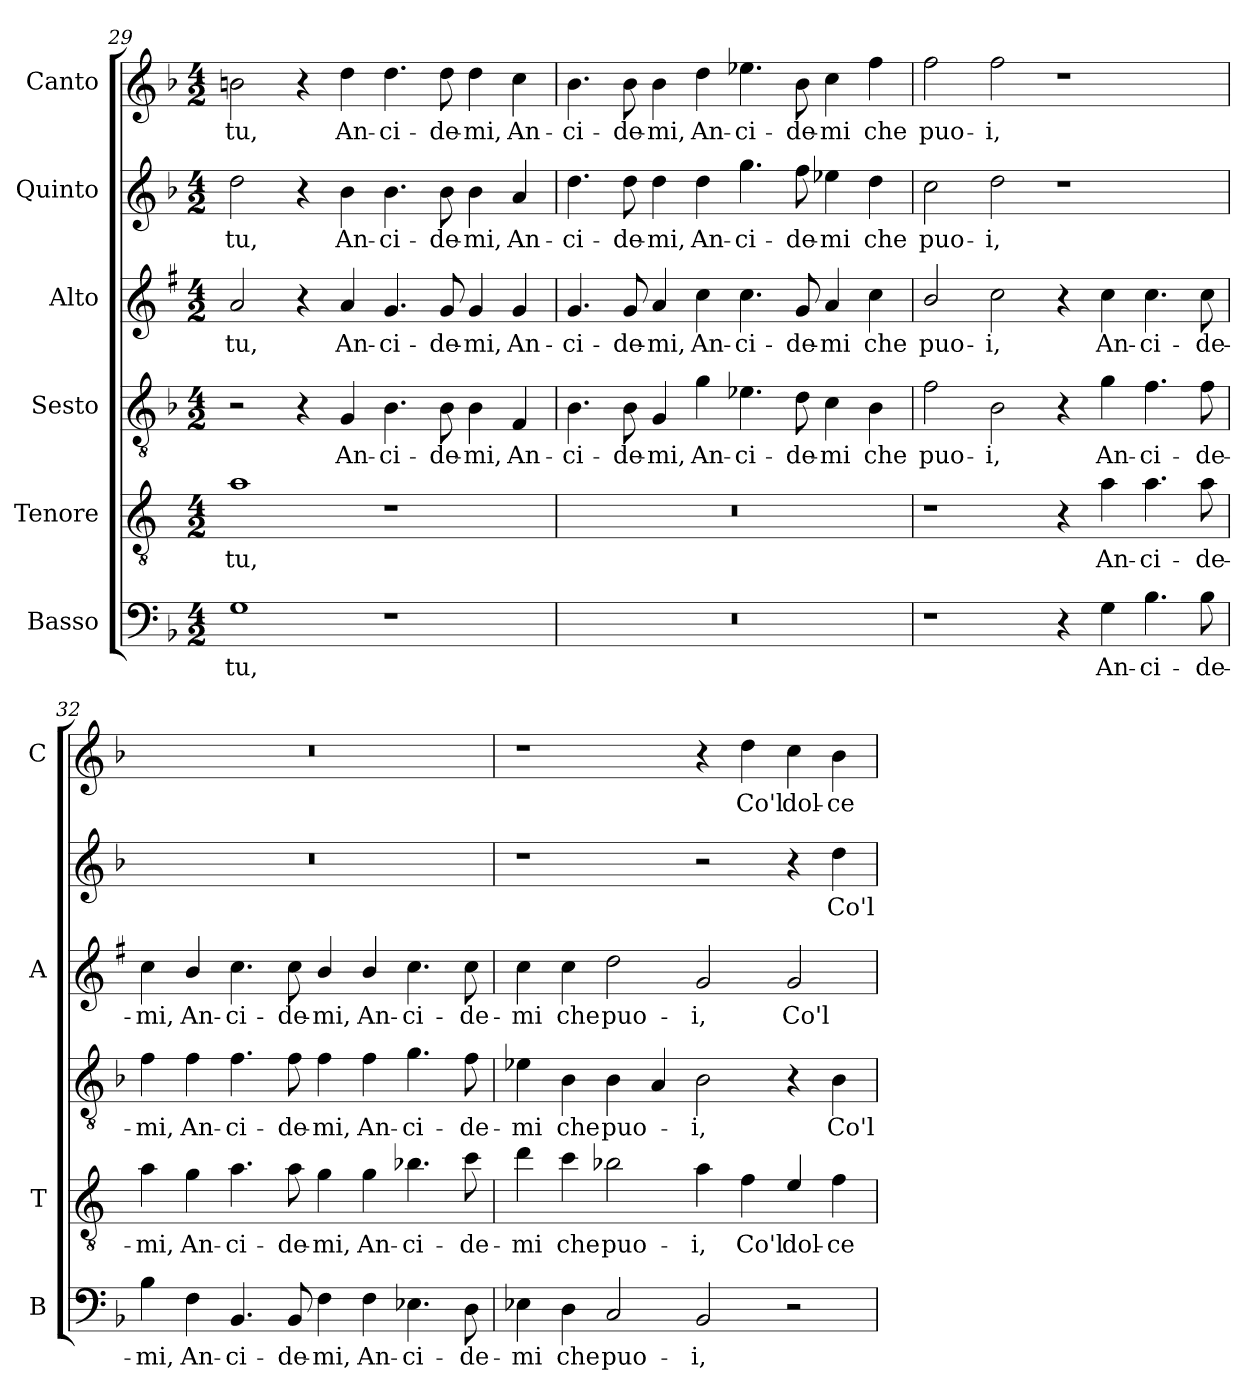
**kern	**text	**kern	**text	**kern	**text	**kern	**text	**kern	**text	**kern	**text
*part6	*part6	*part5	*part5	*part4	*part4	*part3	*part3	*part2	*part2	*part1	*part1
*staff6	*staff6	*staff5	*staff5	*staff4	*staff4	*staff3	*staff3	*staff2	*staff2	*staff1	*staff1
*I"Basso	*	*I"Tenore	*	*I"Sesto	*	*I"Alto	*	*I"Quinto	*	*I"Canto	*
*I'B	*	*I'T	*	*	*	*I'A	*	*	*	*I'C	*
!!LO:LB:g=z
*clefF4	*	*clefGv2	*	*clefGv2	*	*clefG2	*	*clefG2	*	*clefG2	*
*	*	*ITrd4c7	*	*	*	*ITrd1c2	*	*	*	*	*
*k[b-]	*	*k[b-]	*	*k[b-]	*	*k[b-]	*	*k[b-]	*	*k[b-]	*
*F:	*	*F:	*	*F:	*	*F:	*	*F:	*	*F:	*
*M4/2	*	*M4/2	*	*M4/2	*	*M4/2	*	*M4/2	*	*M4/2	*
=29	=29	=29	=29	=29	=29	=29	=29	=29	=29	=29	=29
!	!LO:LY:b	!	!LO:LY:b	!	!	!	!LO:LY:b	!	!LO:LY:b	!	!LO:LY:b
1G	tu,	1d	tu,	2r	.	2g/	tu,	2dd\	tu,	2bn\	tu,
.	.	.	.	4r	.	4r	.	4r	.	4r	.
!	!	!	!	!	!LO:LY:b	!	!LO:LY:b	!	!LO:LY:b	!	!LO:LY:b
.	.	.	.	4G/	An-	4g/	An-	4b-\	An-	4dd\	An-
!	!	!	!	!	!LO:LY:b	!	!LO:LY:b	!	!LO:LY:b	!	!LO:LY:b
1r	.	1r	.	4.B-\	-ci-	4.f/	-ci-	4.b-\	-ci-	4.dd\	-ci-
!	!	!	!	!	!LO:LY:b	!	!LO:LY:b	!	!LO:LY:b	!	!LO:LY:b
.	.	.	.	8B-\	-de-	8f/	-de-	8b-\	-de-	8dd\	-de-
!	!	!	!	!	!LO:LY:b	!	!LO:LY:b	!	!LO:LY:b	!	!LO:LY:b
.	.	.	.	4B-\	-mi,	4f/	-mi,	4b-\	-mi,	4dd\	-mi,
!	!	!	!	!	!LO:LY:b	!	!LO:LY:b	!	!LO:LY:b	!	!LO:LY:b
.	.	.	.	4F/	An-	4f/	An-	4a/	An-	4cc\	An-
=30	=30	=30	=30	=30	=30	=30	=30	=30	=30	=30	=30
!	!	!	!	!	!LO:LY:b	!	!LO:LY:b	!	!LO:LY:b	!	!LO:LY:b
0r	.	0r	.	4.B-\	-ci-	4.f/	-ci-	4.dd\	-ci-	4.b-\	-ci-
!	!	!	!	!	!LO:LY:b	!	!LO:LY:b	!	!LO:LY:b	!	!LO:LY:b
.	.	.	.	8B-\	-de-	8f/	-de-	8dd\	-de-	8b-\	-de-
!	!	!	!	!	!LO:LY:b	!	!LO:LY:b	!	!LO:LY:b	!	!LO:LY:b
.	.	.	.	4G/	-mi,	4g/	-mi,	4dd\	-mi,	4b-\	-mi,
!	!	!	!	!	!LO:LY:b	!	!LO:LY:b	!	!LO:LY:b	!	!LO:LY:b
.	.	.	.	4g\	An-	4b-\	An-	4dd\	An-	4dd\	An-
!	!	!	!	!	!LO:LY:b	!	!LO:LY:b	!	!LO:LY:b	!	!LO:LY:b
.	.	.	.	4.e-X\	-ci-	4.b-\	-ci-	4.gg\	-ci-	4.ee-X\	-ci-
!	!	!	!	!	!LO:LY:b	!	!LO:LY:b	!	!LO:LY:b	!	!LO:LY:b
.	.	.	.	8d\	-de-	8f/	-de-	8ff\	-de-	8b-\	-de-
!	!	!	!	!	!LO:LY:b	!	!LO:LY:b	!	!LO:LY:b	!	!LO:LY:b
.	.	.	.	4c\	-mi	4g/	-mi	4ee-X\	-mi	4cc\	-mi
!	!	!	!	!	!LO:LY:b	!	!LO:LY:b	!	!LO:LY:b	!	!LO:LY:b
.	.	.	.	4B-\	che	4b-\	che	4dd\	che	4ff\	che
=31	=31	=31	=31	=31	=31	=31	=31	=31	=31	=31	=31
!	!	!	!	!	!LO:LY:b	!	!LO:LY:b	!	!LO:LY:b	!	!LO:LY:b
1r	.	1r	.	2f\	puo-	2a/	puo-	2cc\	puo-	2ff\	puo-
!	!	!	!	!	!LO:LY:b	!	!LO:LY:b	!	!LO:LY:b	!	!LO:LY:b
.	.	.	.	2B-\	-i,	2b-\	-i,	2dd\	-i,	2ff\	-i,
4r	.	4r	.	4r	.	4r	.	1r	.	1r	.
!	!LO:LY:b	!	!LO:LY:b	!	!LO:LY:b	!	!LO:LY:b	!	!	!	!
4G\	An-	4d\	An-	4g\	An-	4b-\	An-	.	.	.	.
!	!LO:LY:b	!	!LO:LY:b	!	!LO:LY:b	!	!LO:LY:b	!	!	!	!
4.B-\	-ci-	4.d\	-ci-	4.f\	-ci-	4.b-\	-ci-	.	.	.	.
!	!LO:LY:b	!	!LO:LY:b	!	!LO:LY:b	!	!LO:LY:b	!	!	!	!
8B-\	-de-	8d\	-de-	8f\	-de-	8b-\	-de-	.	.	.	.
=32	=32	=32	=32	=32	=32	=32	=32	=32	=32	=32	=32
!	!LO:LY:b	!	!LO:LY:b	!	!LO:LY:b	!	!LO:LY:b	!	!	!	!
4B-\	-mi,	4d\	-mi,	4f\	-mi,	4b-\	-mi,	0r	.	0r	.
!	!LO:LY:b	!	!LO:LY:b	!	!LO:LY:b	!	!LO:LY:b	!	!	!	!
4F\	An-	4c\	An-	4f\	An-	4a/	An-	.	.	.	.
!	!LO:LY:b	!	!LO:LY:b	!	!LO:LY:b	!	!LO:LY:b	!	!	!	!
4.BB-/	-ci-	4.d\	-ci-	4.f\	-ci-	4.b-\	-ci-	.	.	.	.
!	!LO:LY:b	!	!LO:LY:b	!	!LO:LY:b	!	!LO:LY:b	!	!	!	!
8BB-/	-de-	8d\	-de-	8f\	-de-	8b-\	-de-	.	.	.	.
!	!LO:LY:b	!	!LO:LY:b	!	!LO:LY:b	!	!LO:LY:b	!	!	!	!
4F\	-mi,	4c\	-mi,	4f\	-mi,	4a/	-mi,	.	.	.	.
!	!LO:LY:b	!	!LO:LY:b	!	!LO:LY:b	!	!LO:LY:b	!	!	!	!
4F\	An-	4c\	An-	4f\	An-	4a/	An-	.	.	.	.
!	!LO:LY:b	!	!LO:LY:b	!	!LO:LY:b	!	!LO:LY:b	!	!	!	!
4.E-X\	-ci-	4.e-X\	-ci-	4.g\	-ci-	4.b-\	-ci-	.	.	.	.
!	!LO:LY:b	!	!LO:LY:b	!	!LO:LY:b	!	!LO:LY:b	!	!	!	!
8D\	-de-	8f\	-de-	8f\	-de-	8b-\	-de-	.	.	.	.
!!LO:PB:g=z
=33	=33	=33	=33	=33	=33	=33	=33	=33	=33	=33	=33
!	!LO:LY:b	!	!LO:LY:b	!	!LO:LY:b	!	!LO:LY:b	!	!	!	!
4E-X\	-mi	4g\	-mi	4e-X\	-mi	4b-\	-mi	1r	.	1r	.
!	!LO:LY:b	!	!LO:LY:b	!	!LO:LY:b	!	!LO:LY:b	!	!	!	!
4D\	che	4f\	che	4B-\	che	4b-\	che	.	.	.	.
!	!LO:LY:b	!	!LO:LY:b	!	!LO:LY:b	!	!LO:LY:b	!	!	!	!
2C/	puo-	2e-X\	puo-	4B-\	puo-	2cc\	puo-	.	.	.	.
.	.	.	.	4A/	.	.	.	.	.	.	.
!	!LO:LY:b	!	!LO:LY:b	!	!LO:LY:b	!	!LO:LY:b	!	!	!	!
2BB-/	-i,	4d\	-i,	2B-\	-i,	2f/	-i,	2r	.	4r	.
!	!	!	!LO:LY:b	!	!	!	!	!	!	!	!LO:LY:b
.	.	4B-\	Co'l	.	.	.	.	.	.	4dd\	Co'l
!	!	!	!LO:LY:b	!	!	!	!LO:LY:b	!	!	!	!LO:LY:b
2r	.	4A/	dol-	4r	.	2f/	Co'l	4r	.	4cc\	dol-
!	!	!	!LO:LY:b	!	!LO:LY:b	!	!	!	!LO:LY:b	!	!LO:LY:b
.	.	4B-\	-ce	4B-\	Co'l	.	.	4dd\	Co'l	4b-\	-ce
=	=	=	=	=	=	=	=	=	=	=	=
*-	*-	*-	*-	*-	*-	*-	*-	*-	*-	*-	*-
